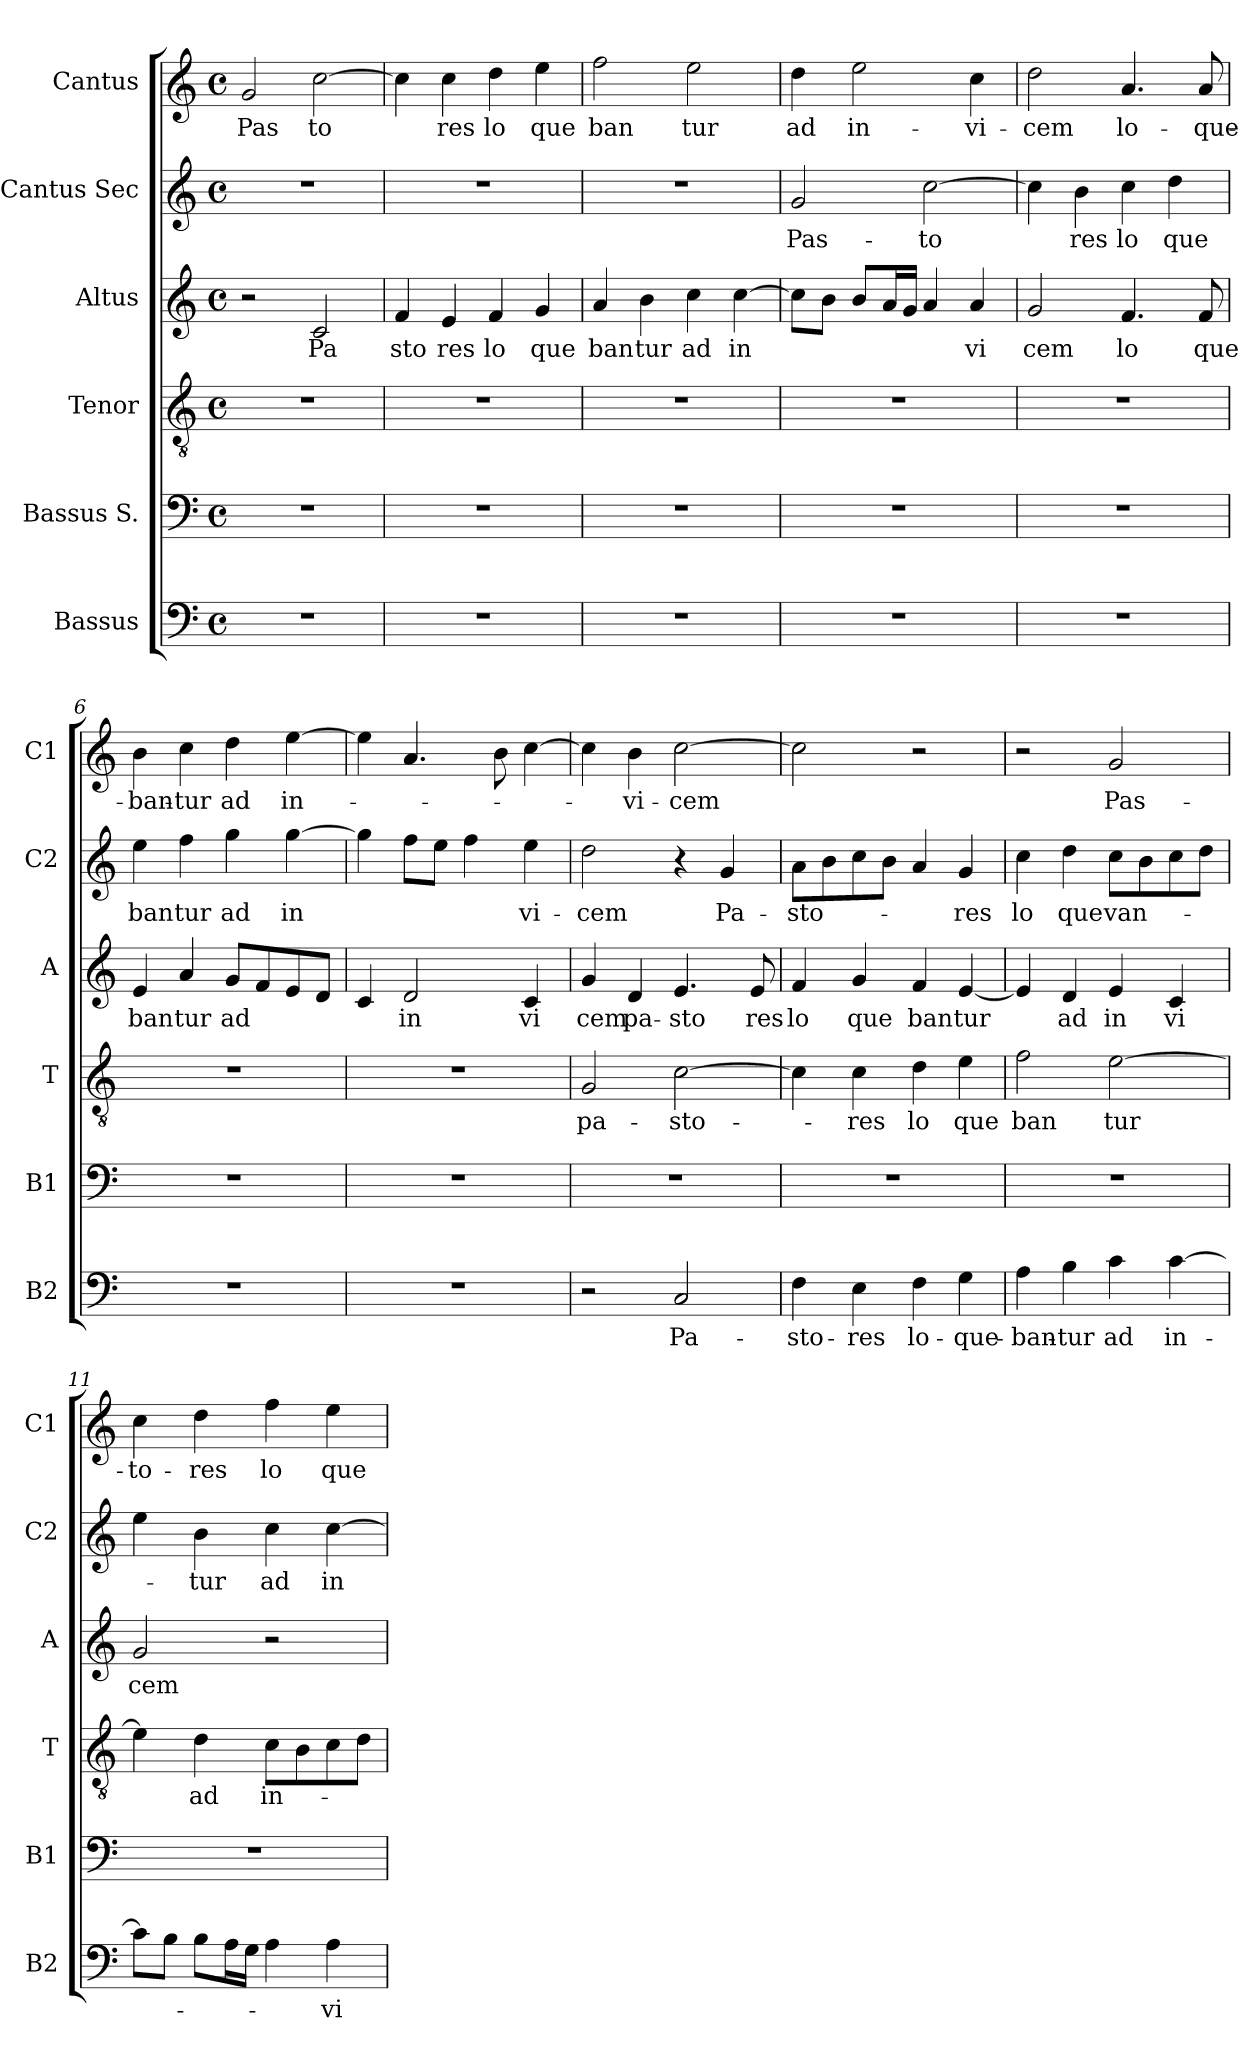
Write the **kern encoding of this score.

**kern	**text	**kern	**kern	**text	**kern	**text	**kern	**text	**kern	**text
*part6	*part6	*part5	*part4	*part4	*part3	*part3	*part2	*part2	*part1	*part1
*staff6	*staff6	*staff5	*staff4	*staff4	*staff3	*staff3	*staff2	*staff2	*staff1	*staff1
*I"Bassus	*	*I"Bassus S.	*I"Tenor	*	*I"Altus	*	*I"Cantus Sec	*	*I"Cantus	*
*I'B2	*	*I'B1	*I'T	*	*I'A	*	*I'C2	*	*I'C1	*
*clefF4	*	*clefF4	*clefGv2	*	*clefG2	*	*clefG2	*	*clefG2	*
*k[]	*	*k[]	*k[]	*	*k[]	*	*k[]	*	*k[]	*
*C:	*	*C:	*C:	*	*C:	*	*C:	*	*C:	*
*M4/4	*	*M4/4	*M4/4	*	*M4/4	*	*M4/4	*	*M4/4	*
*met(c)	*	*met(c)	*met(c)	*	*met(c)	*	*met(c)	*	*met(c)	*
=1	=1	=1	=1	=1	=1	=1	=1	=1	=1	=1
1r	.	1r	1r	.	2r	.	1r	.	2g/	Pas
.	.	.	.	.	2c/	Pa	.	.	[2cc\	to
=2	=2	=2	=2	=2	=2	=2	=2	=2	=2	=2
1r	.	1r	1r	.	4f/	sto	1r	.	4cc\]	.
.	.	.	.	.	4e/	res	.	.	4cc\	res
.	.	.	.	.	4f/	lo	.	.	4dd\	lo
.	.	.	.	.	4g/	que	.	.	4ee\	que
=3	=3	=3	=3	=3	=3	=3	=3	=3	=3	=3
1r	.	1r	1r	.	4a/	ban	1r	.	2ff\	ban
.	.	.	.	.	4b\	tur	.	.	.	.
.	.	.	.	.	4cc\	ad	.	.	2ee\	tur
.	.	.	.	.	[4cc\	in	.	.	.	.
=4	=4	=4	=4	=4	=4	=4	=4	=4	=4	=4
1r	.	1r	1r	.	8cc\L]	.	2g/	Pas-	4dd\	ad
.	.	.	.	.	8b\J	.	.	.	.	.
.	.	.	.	.	8b/L	.	.	.	2ee\	in-
.	.	.	.	.	16a/L	.	.	.	.	.
.	.	.	.	.	16g/JJ	.	.	.	.	.
.	.	.	.	.	4a/	.	[2cc\	-to	.	.
.	.	.	.	.	4a/	vi	.	.	4cc\	-vi-
!!LO:PB:g=z
=5	=5	=5	=5	=5	=5	=5	=5	=5	=5	=5
1r	.	1r	1r	.	2g/	cem	4cc\]	.	2dd\	-cem
.	.	.	.	.	.	.	4b\	res	.	.
.	.	.	.	.	4.f/	lo	4cc\	lo	4.a/	lo-
.	.	.	.	.	.	.	4dd\	que	.	.
.	.	.	.	.	8f/	que	.	.	8a/	-que-
=6	=6	=6	=6	=6	=6	=6	=6	=6	=6	=6
1r	.	1r	1r	.	4e/	ban	4ee\	ban	4b\	-ban-
.	.	.	.	.	4a/	tur	4ff\	tur	4cc\	-tur
.	.	.	.	.	8g/L	ad	4gg\	ad	4dd\	ad
.	.	.	.	.	8f/	.	.	.	.	.
.	.	.	.	.	8e/	.	[4gg\	in	[4ee\	in-
.	.	.	.	.	8d/J	.	.	.	.	.
=7	=7	=7	=7	=7	=7	=7	=7	=7	=7	=7
1r	.	1r	1r	.	4c/	.	4gg\]	.	4ee\]	.
.	.	.	.	.	2d/	in	8ff\L	.	4.a/	.
.	.	.	.	.	.	.	8ee\J	.	.	.
.	.	.	.	.	.	.	4ff\	.	.	.
.	.	.	.	.	.	.	.	.	8b\	.
.	.	.	.	.	4c/	vi	4ee\	vi-	[4cc\	.
=8	=8	=8	=8	=8	=8	=8	=8	=8	=8	=8
2r	.	1r	2G/	pa-	4g/	cem	2dd\	-cem	4cc\]	.
.	.	.	.	.	4d/	pa-	.	.	4b\	-vi-
2C/	Pa-	.	[2c\	-sto-	4.e/	-sto	4r	.	[2cc\	-cem
.	.	.	.	.	.	.	4g/	Pa-	.	.
.	.	.	.	.	8e/	res	.	.	.	.
!!LO:PB:g=z
=9	=9	=9	=9	=9	=9	=9	=9	=9	=9	=9
4F\	-sto-	1r	4c\]	.	4f/	lo	8a\L	-sto-	2cc\]	.
.	.	.	.	.	.	.	8b\	.	.	.
4E\	-res	.	4c\	-res	4g/	que	8cc\	.	.	.
.	.	.	.	.	.	.	8b\J	.	.	.
4F\	lo-	.	4d\	lo	4f/	ban	4a/	.	2r	.
4G\	-que-	.	4e\	que	[4e/	tur	4g/	-res	.	.
=10	=10	=10	=10	=10	=10	=10	=10	=10	=10	=10
4A\	-ban-	1r	2f\	ban	4e/]	.	4cc\	lo	2r	.
4B\	-tur	.	.	.	4d/	ad	4dd\	que	.	.
4c\	ad	.	[2e\	tur	4e/	in	8cc\L	van-	2g/	Pas-
.	.	.	.	.	.	.	8b\	.	.	.
[4c\	in-	.	.	.	4c/	vi	8cc\	.	.	.
.	.	.	.	.	.	.	8dd\J	.	.	.
=11	=11	=11	=11	=11	=11	=11	=11	=11	=11	=11
8c\L]	.	1r	4e\]	.	2g/	cem	4ee\	.	4cc\	-to-
8B\J	.	.	.	.	.	.	.	.	.	.
8B\L	.	.	4d\	ad	.	.	4b\	-tur	4dd\	-res
16A\L	.	.	.	.	.	.	.	.	.	.
16G\JJ	.	.	.	.	.	.	.	.	.	.
4A\	.	.	8c\L	in-	2r	.	4cc\	ad	4ff\	lo
.	.	.	8B\	.	.	.	.	.	.	.
4A\	-vi-	.	8c\	.	.	.	[4cc\	in	4ee\	que
.	.	.	8d\J	.	.	.	.	.	.	.
=	=	=	=	=	=	=	=	=	=	=
*-	*-	*-	*-	*-	*-	*-	*-	*-	*-	*-
